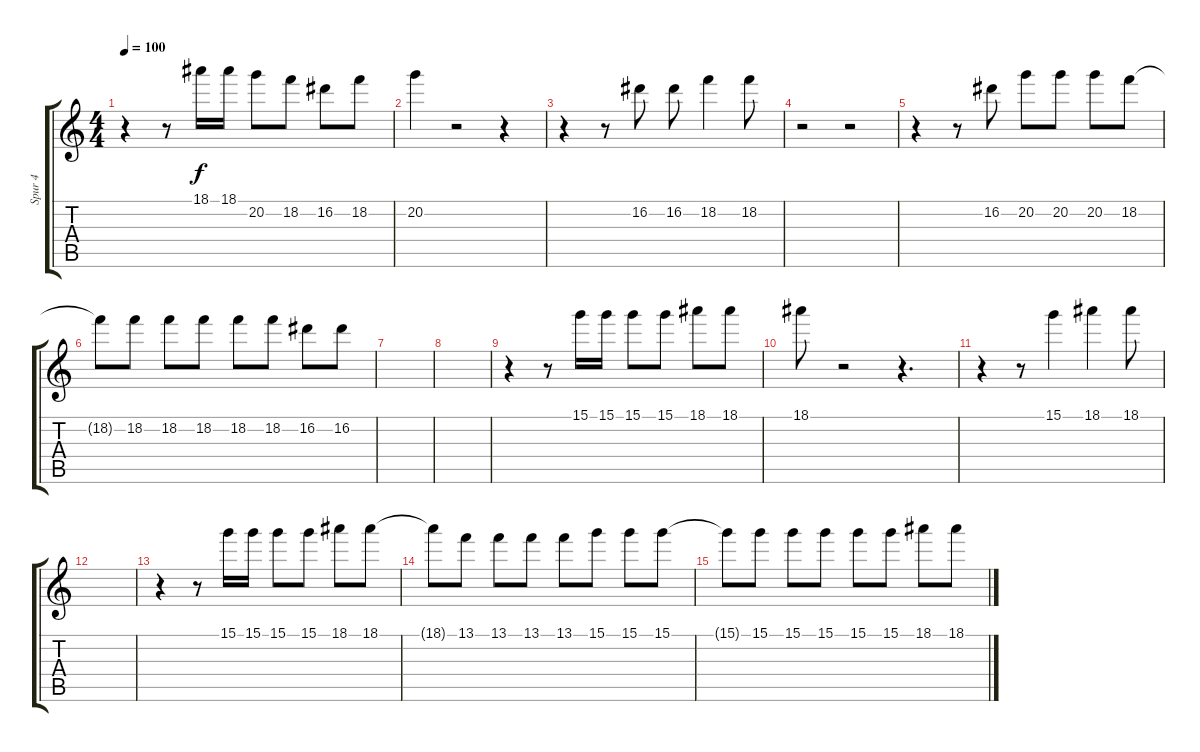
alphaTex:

\track ("Spur 4" "Spur 4") {instrument distortionguitar}
\staff {score tabs}
\tuning (E4 B3 G3 D3 A2 E2) {hide}
\ts (4 4)
\tempo 100
\clef g2
\ks c
r.4{dy f} r.8 18.1.16 18.1.16 20.2.8 18.2.8 16.2.8 18.2.8 |
20.2.4 r.2 r.4 |
r.4 r.8 16.2.8 16.2.8 18.2.4 18.2.8 |
r.2 r.2 |
r.4 r.8 16.2.8 20.2.8 20.2.8 20.2.8 18.2.8 |
18.2{t}.8 18.2.8 18.2.8 18.2.8 18.2.8 18.2.8 16.2.8 16.2.8 |
|
|
r.4 r.8 15.1.16 15.1.16 15.1.8 15.1.8 18.1.8 18.1.8 |
18.1.8 r.2 r.4{d} |
r.4 r.8 15.1.4 18.1.4 18.1.8 |
|
r.4 r.8 15.1.16 15.1.16 15.1.8 15.1.8 18.1.8 18.1.8 |
18.1{t}.8 13.1.8 13.1.8 13.1.8 13.1.8 15.1.8 15.1.8 15.1.8 |
15.1{t}.8 15.1.8 15.1.8 15.1.8 15.1.8 15.1.8 18.1.8 18.1.8
